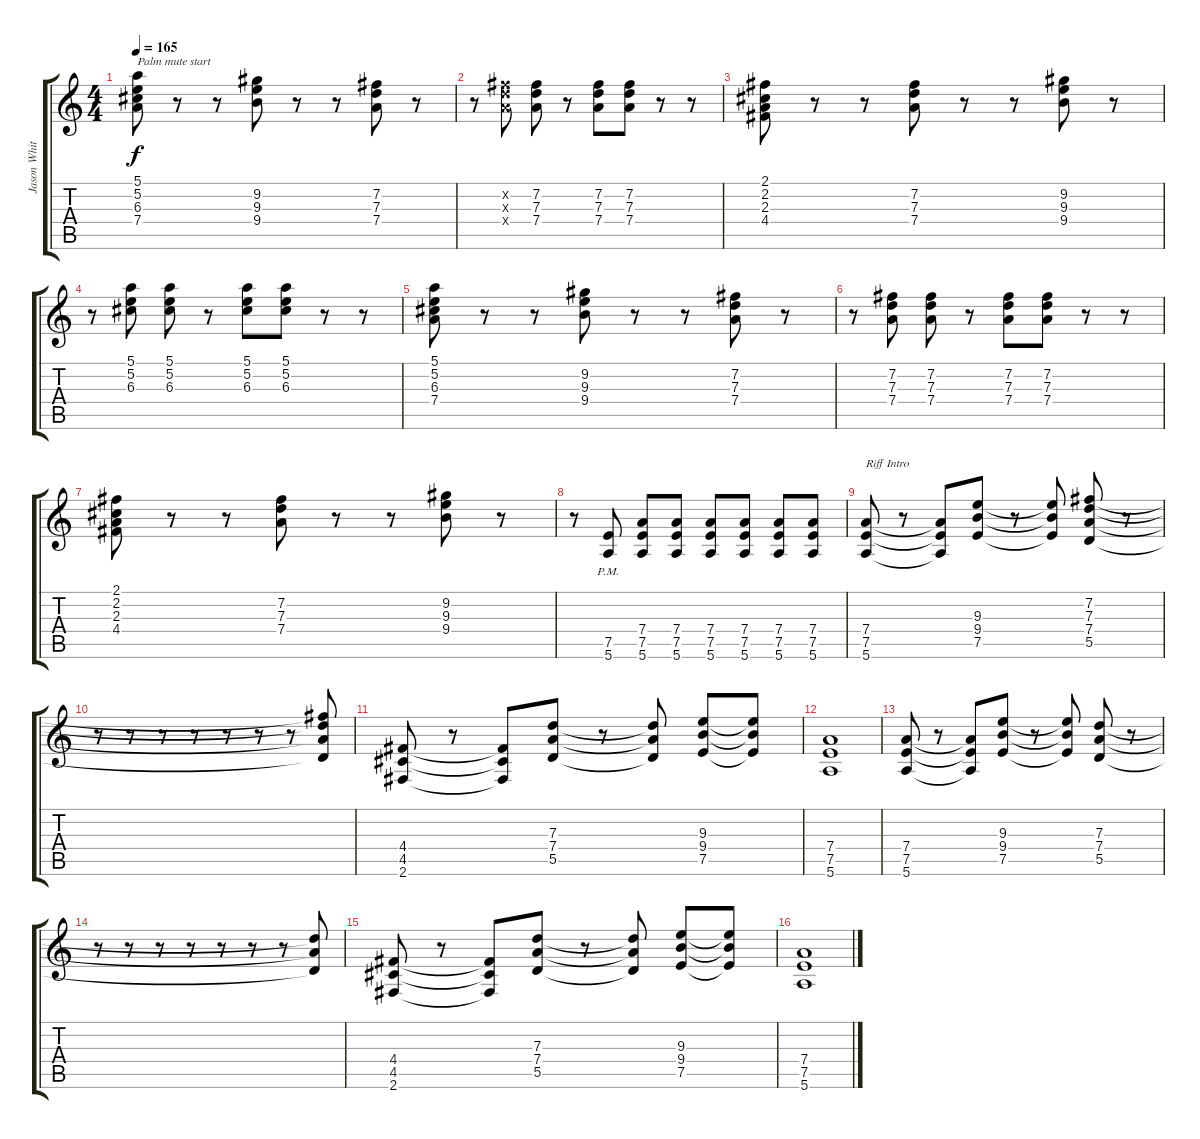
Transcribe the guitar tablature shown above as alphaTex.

\track ("Jason White" "Jason Whit") {instrument overdrivenguitar}
\staff {score tabs}
\tuning (E4 B3 G3 D3 A2 E2) {hide}
\ts (4 4)
\tempo 165
\clef g2
\ks c
(5.1 5.2 6.3 7.4).8{txt "Palm mute start" dy f balance 2} r.8 r.8 (9.2 9.3 9.4).8 r.8 r.8 (7.2 7.3 7.4).8 r.8 |
r.8 (7.2{x} 7.3{x} 7.4{x}).8 (7.2 7.3 7.4).8 r.8 (7.2 7.3 7.4).8 (7.2 7.3 7.4).8 r.8 r.8 |
(2.1 2.2 2.3 4.4).8 r.8 r.8 (7.2 7.3 7.4).8 r.8 r.8 (9.2 9.3 9.4).8 r.8 |
r.8 (5.1 5.2 6.3).8 (5.1 5.2 6.3).8 r.8 (5.1 5.2 6.3).8 (5.1 5.2 6.3).8 r.8 r.8 |
(5.1 5.2 6.3 7.4).8 r.8 r.8 (9.2 9.3 9.4).8 r.8 r.8 (7.2 7.3 7.4).8 r.8 |
r.8 (7.2 7.3 7.4).8 (7.2 7.3 7.4).8 r.8 (7.2 7.3 7.4).8 (7.2 7.3 7.4).8 r.8 r.8 |
(2.1 2.2 2.3 4.4).8 r.8 r.8 (7.2 7.3 7.4).8 r.8 r.8 (9.2 9.3 9.4).8 r.8 |
r.8 (7.5{pm} 5.6{pm}).8 (7.4 7.5 5.6).8 (7.4 7.5 5.6).8 (7.4 7.5 5.6).8 (7.4 7.5 5.6).8 (7.4 7.5 5.6).8 (7.4 7.5 5.6).8 |
(7.4 7.5 5.6).8{txt "Riff Intro" volume 13 balance 8} r.8 (7.4{t} 7.5{t} 5.6{t}).8 (9.3 9.4 7.5).8 r.8 (9.3{t} 9.4{t} 7.5{t}).8 (7.2 7.3 7.4 5.5).8 r.8 |
r.8 r.8 r.8 r.8 r.8 r.8 r.8 (7.2{t} 7.3{t} 7.4{t} 5.5{t}).8 |
(4.4 4.5 2.6).8 r.8 (4.4{t} 4.5{t} 2.6{t}).8 (7.3 7.4 5.5).8 r.8 (7.3{t} 7.4{t} 5.5{t}).8 (9.3 9.4 7.5).8 (9.3{t} 9.4{t} 7.5{t}).8 |
(7.4 7.5 5.6).1 |
(7.4 7.5 5.6).8 r.8 (7.4{t} 7.5{t} 5.6{t}).8 (9.3 9.4 7.5).8 r.8 (9.3{t} 9.4{t} 7.5{t}).8 (7.3 7.4 5.5).8 r.8 |
r.8 r.8 r.8 r.8 r.8 r.8 r.8 (7.3{t} 7.4{t} 5.5{t}).8 |
(4.4 4.5 2.6).8 r.8 (4.4{t} 4.5{t} 2.6{t}).8 (7.3 7.4 5.5).8 r.8 (7.3{t} 7.4{t} 5.5{t}).8 (9.3 9.4 7.5).8 (9.3{t} 9.4{t} 7.5{t}).8 |
(7.4 7.5 5.6).1
